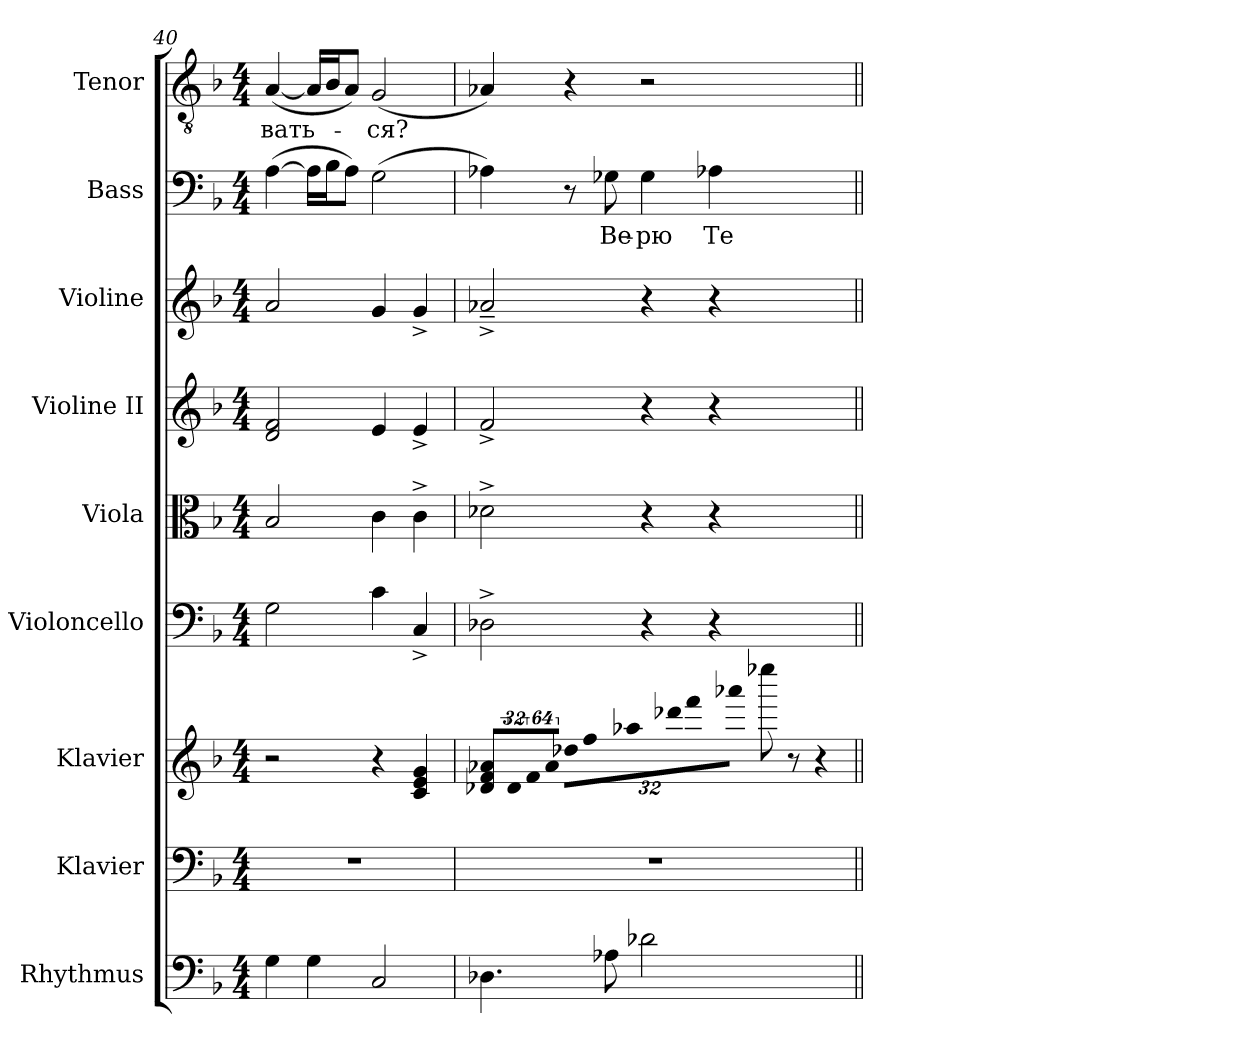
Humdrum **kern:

**kern	**kern	**kern	**kern	**kern	**kern	**kern	**kern	**text	**kern	**text
*part9	*part8	*part7	*part6	*part5	*part4	*part3	*part2	*part2	*part1	*part1
*staff9	*staff8	*staff7	*staff6	*staff5	*staff4	*staff3	*staff2	*staff2	*staff1	*staff1
*I"Rhythmus	*I"Klavier	*I"Klavier	*I"Violoncello	*I"Viola	*I"Violine II	*I"Violine	*I"Bass	*	*I"Tenor	*
*I'Rhy.	*I'Kla.	*I'Kla.	*I'Vc.	*I'Vla	*I'Vl.II	*I'Vln	*I'B.	*	*I'T.	*
*clefF4	*clefF4	*clefG2	*clefF4	*clefC3	*clefG2	*clefG2	*clefF4	*	*clefGv2	*
*ITrd7c12	*	*	*	*	*	*	*	*	*ITrd7c12	*
*k[b-]	*k[b-]	*k[b-]	*k[b-]	*k[b-]	*k[b-]	*k[b-]	*k[b-]	*	*k[b-]	*
*F:	*F:	*F:	*F:	*F:	*F:	*F:	*F:	*	*F:	*
*M4/4	*M4/4	*M4/4	*M4/4	*M4/4	*M4/4	*M4/4	*M4/4	*	*M4/4	*
=40	=40	=40	=40	=40	=40	=40	=40	=40	=40	=40
!	!	!	!	!	!	!	!	!	!	!LO:LY:b:color=#000000
4GGi\	1r	2r	2Gi\	2B-i/	2di/ 2fi	2ai/	([>4Ai\	.	([<4AAi/	вать-
4GGi\	.	.	.	.	.	.	16Ai\LL]	.	16AAi/LL]	.
.	.	.	.	.	.	.	16B-i\J	.	16BB-i/J	.
.	.	.	.	.	.	.	8Ai\J)	.	8AAi/J)	.
!	!	!	!	!	!	!	!	!	!	!LO:LY:b:color=#000000
2CCi/	.	4r	4ci\	4ci\	4ei/	4gi/	(2Gi\	.	(2GGi/	-ся?
.	.	4ci/ 4ei 4gi	4C^i/	4c^i\	4e^i/	4g^i/	.	.	.	.
=41	=41	=41	=41	=41	=41	=41	=41	=41	=41	=41
4.DD-Xi\	1r	8d-Xi/ 8fi 8a-XiL	2D-X^i\	2d-X^i\	2f^i/	2a-X~^i/	4A-Xi\)	.	4AA-Xi/)	.
!	!	!LO:N:vis=16	!	!	!	!	!	!	!	!
.	.	512%21d-i/L	.	.	.	.	.	.	.	.
!	!	!LO:N:vis=16	!	!	!	!	!	!	!	!
.	.	1024%43fi/	.	.	.	.	.	.	.	.
!	!	!LO:N:vis=16	!	!	!	!	!	!	!	!
.	.	1024%43a-i/JJ	.	.	.	.	.	.	.	.
!	!	!LO:N:vis=16	!	!	!	!	!	!	!	!
.	.	512%21dd-Xi\LL	.	.	.	.	8r	.	4r	.
!	!	!LO:N:vis=16	!	!	!	!	!	!	!	!
.	.	1024%43ffi\	.	.	.	.	.	.	.	.
!	!	!LO:N:vis=16	!	!	!	!	!	!	!	!
.	.	1024%43aa-Xi\	.	.	.	.	.	.	.	.
!	!	!LO:N:vis=16	!	!	!	!	!	!	!	!
!	!	!	!	!	!	!	!	!LO:LY:b:color=#000000	!	!
8AA-Xi\	.	512%21ddd-Xi\	.	.	.	.	8G-Xi\	Ве-	.	.
!	!	!LO:N:vis=16	!	!	!	!	!	!	!	!
.	.	1024%43fffi\	.	.	.	.	.	.	.	.
!	!	!LO:N:vis=16	!	!	!	!	!	!	!	!
.	.	1024%43aaa-Xi\JJ	.	.	.	.	.	.	.	.
!	!	!	!	!	!	!	!	!LO:LY:b:color=#000000	!	!
2D-Xi\	.	8eeee-Xi\	4r	4r	4r	4r	4G-i\	-рю	2r	.
.	.	8r	.	.	.	.	.	.	.	.
!	!	!	!	!	!	!	!	!LO:LY:b:color=#000000	!	!
.	.	4r	4r	4r	4r	4r	4A-Xi\	Те-	.	.
=||	=||	=||	=||	=||	=||	=||	=||	=||	=||	=||
*-	*-	*-	*-	*-	*-	*-	*-	*-	*-	*-
